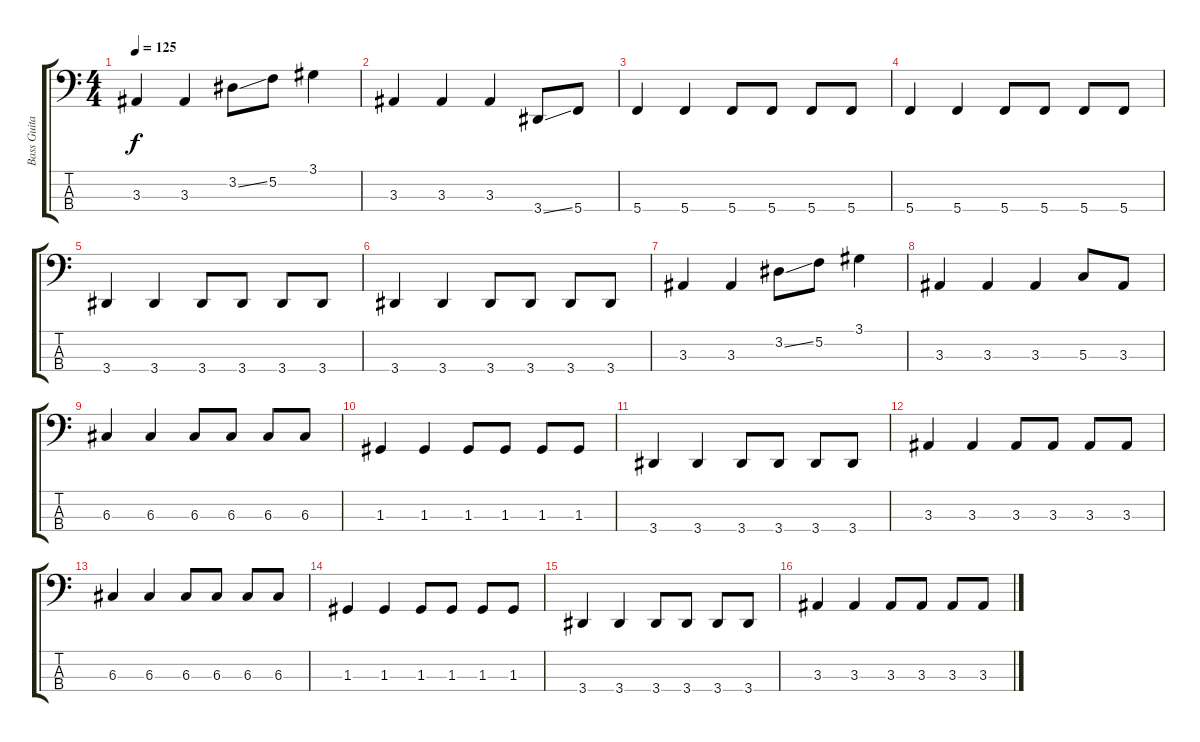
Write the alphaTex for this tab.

\track ("Bass Guitar" "Bass Guita") {instrument electricbasspick}
\staff {score tabs}
\tuning (F2 C2 G1 C1) {hide}
\ts (4 4)
\tempo 125
\clef f4
\ks c
3.3.4{dy f} 3.3.4 3.2{ss}.8 5.2.8 3.1.4 |
3.3.4 3.3.4 3.3.4 3.4{ss}.8 5.4.8 |
5.4.4 5.4.4 5.4.8 5.4.8 5.4.8 5.4.8 |
5.4.4 5.4.4 5.4.8 5.4.8 5.4.8 5.4.8 |
3.4.4 3.4.4 3.4.8 3.4.8 3.4.8 3.4.8 |
3.4.4 3.4.4 3.4.8 3.4.8 3.4.8 3.4.8 |
3.3.4 3.3.4 3.2{ss}.8 5.2.8 3.1.4 |
3.3.4 3.3.4 3.3.4 5.3.8 3.3.8 |
6.3.4 6.3.4 6.3.8 6.3.8 6.3.8 6.3.8 |
1.3.4 1.3.4 1.3.8 1.3.8 1.3.8 1.3.8 |
3.4.4 3.4.4 3.4.8 3.4.8 3.4.8 3.4.8 |
3.3.4 3.3.4 3.3.8 3.3.8 3.3.8 3.3.8 |
6.3.4 6.3.4 6.3.8 6.3.8 6.3.8 6.3.8 |
1.3.4 1.3.4 1.3.8 1.3.8 1.3.8 1.3.8 |
3.4.4 3.4.4 3.4.8 3.4.8 3.4.8 3.4.8 |
3.3.4 3.3.4 3.3.8 3.3.8 3.3.8 3.3.8
